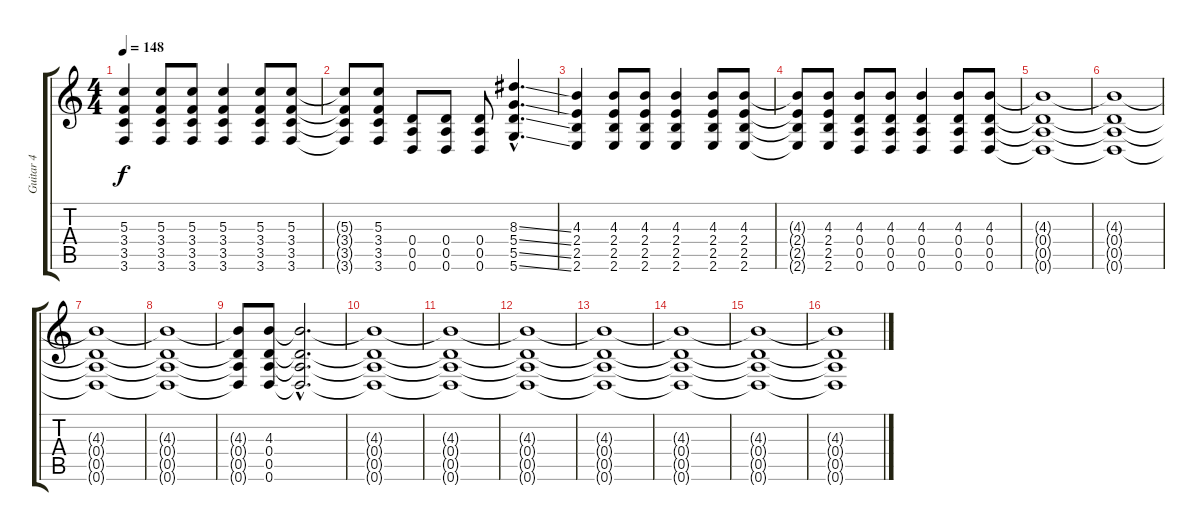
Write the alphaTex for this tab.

\track ("Guitar 4" "Guitar 4") {instrument distortionguitar}
\staff {score tabs}
\tuning (E4 B3 G3 D3 A2 D2) {hide}
\ts (4 4)
\tempo 148
\clef g2
\ks c
(5.3 3.4 3.5 3.6).4{dy f} (5.3 3.4 3.5 3.6).8 (5.3 3.4 3.5 3.6).8 (5.3 3.4 3.5 3.6).4 (5.3 3.4 3.5 3.6).8 (5.3 3.4 3.5 3.6).8 |
(5.3{t} 3.4{t} 3.5{t} 3.6{t}).8 (5.3 3.4 3.5 3.6).8 (0.4 0.5 0.6).8 (0.4 0.5 0.6).8 (0.4 0.5 0.6).8 (8.3{ss hac} 5.4{ss hac} 5.5{ss hac} 5.6{ss hac}).4{d} |
(4.3 2.4 2.5 2.6).4 (4.3 2.4 2.5 2.6).8 (4.3 2.4 2.5 2.6).8 (4.3 2.4 2.5 2.6).4 (4.3 2.4 2.5 2.6).8 (4.3 2.4 2.5 2.6).8 |
(4.3{t} 2.4{t} 2.5{t} 2.6{t}).8 (4.3 2.4 2.5 2.6).8 (4.3 0.4 0.5 0.6).8 (4.3 0.4 0.5 0.6).8 (4.3 0.4 0.5 0.6).4 (4.3 0.4 0.5 0.6).8 (4.3 0.4 0.5 0.6).8{volume 3} |
(4.3{t} 0.4{t} 0.5{t} 0.6{t}).1 |
(4.3{t} 0.4{t} 0.5{t} 0.6{t}).1 |
(4.3{t} 0.4{t} 0.5{t} 0.6{t}).1 |
(4.3{t} 0.4{t} 0.5{t} 0.6{t}).1 |
(4.3{t} 0.4{t} 0.5{t} 0.6{t}).8 (4.3 0.4 0.5 0.6).8 (4.3{hac t} 0.4{hac t} 0.5{hac t} 0.6{hac t}).2{d} |
(4.3{t} 0.4{t} 0.5{t} 0.6{t}).1 |
(4.3{t} 0.4{t} 0.5{t} 0.6{t}).1 |
(4.3{t} 0.4{t} 0.5{t} 0.6{t}).1 |
(4.3{t} 0.4{t} 0.5{t} 0.6{t}).1 |
(4.3{t} 0.4{t} 0.5{t} 0.6{t}).1 |
(4.3{t} 0.4{t} 0.5{t} 0.6{t}).1 |
(4.3{t} 0.4{t} 0.5{t} 0.6{t}).1
